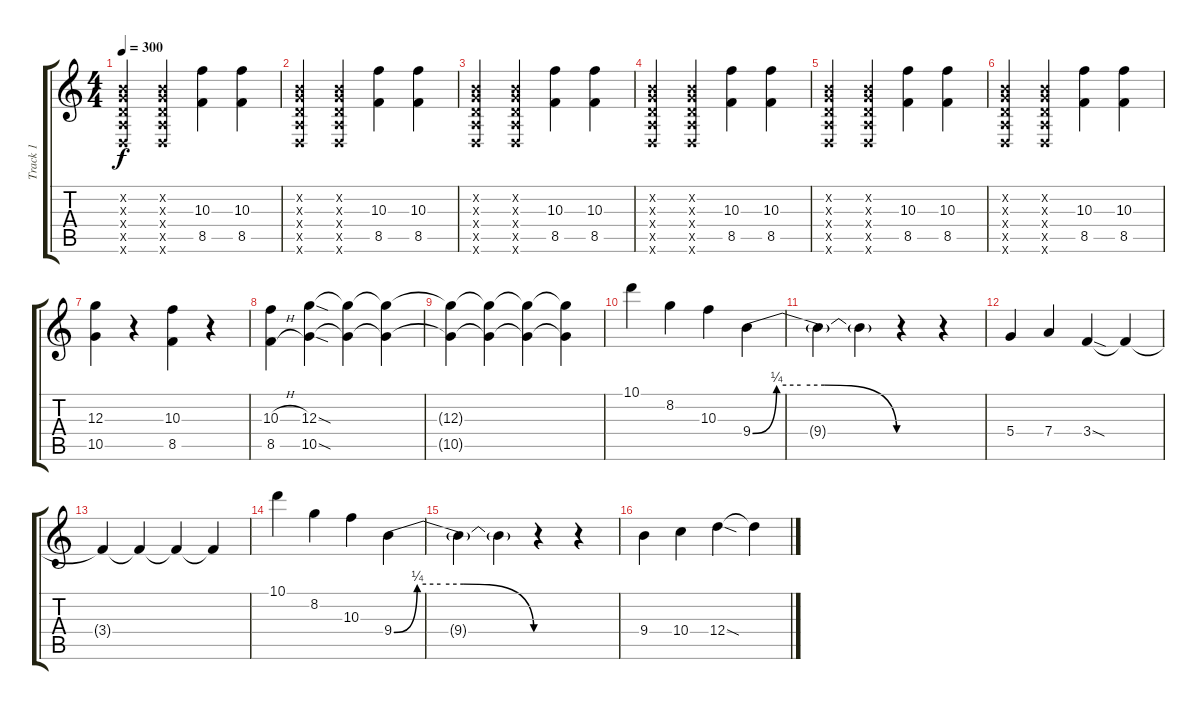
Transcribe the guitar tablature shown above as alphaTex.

\track ("Track 1" "Track 1") {instrument electricguitarclean}
\staff {score tabs}
\tuning (E4 B3 G3 D3 A2 D2) {hide}
\ts (4 4)
\tempo 300
\clef g2
\ks c
(0.2{x} 0.3{x} 0.4{x} 0.5{x} 0.6{x}).4{dy f} (0.2{x} 0.3{x} 0.4{x} 0.5{x} 0.6{x}).4 (10.3 8.5).4 (10.3 8.5).4 |
(0.2{x} 0.3{x} 0.4{x} 0.5{x} 0.6{x}).4 (0.2{x} 0.3{x} 0.4{x} 0.5{x} 0.6{x}).4 (10.3 8.5).4 (10.3 8.5).4 |
(0.2{x} 0.3{x} 0.4{x} 0.5{x} 0.6{x}).4 (0.2{x} 0.3{x} 0.4{x} 0.5{x} 0.6{x}).4 (10.3 8.5).4 (10.3 8.5).4 |
(0.2{x} 0.3{x} 0.4{x} 0.5{x} 0.6{x}).4 (0.2{x} 0.3{x} 0.4{x} 0.5{x} 0.6{x}).4 (10.3 8.5).4 (10.3 8.5).4 |
(0.2{x} 0.3{x} 0.4{x} 0.5{x} 0.6{x}).4 (0.2{x} 0.3{x} 0.4{x} 0.5{x} 0.6{x}).4 (10.3 8.5).4 (10.3 8.5).4 |
(0.2{x} 0.3{x} 0.4{x} 0.5{x} 0.6{x}).4 (0.2{x} 0.3{x} 0.4{x} 0.5{x} 0.6{x}).4 (10.3 8.5).4 (10.3 8.5).4 |
(12.3 10.5).4 r.4 (10.3 8.5).4 r.4 |
(10.3{h} 8.5{h}).4 (12.3{sod} 10.5{sod}).4 (12.3{t} 10.5{t}).4 (12.3{t} 10.5{t}).4 |
(12.3{t} 10.5{t}).4 (12.3{t} 10.5{t}).4 (12.3{t} 10.5{t}).4 (12.3{t} 10.5{t}).4 |
10.1.4 8.2.4 10.3.4 9.4{be (custom 0 0 10 1 20 1 30 1 60 0)}.4 |
9.4{t}.4 9.4{t}.4 r.4 r.4 |
5.4.4 7.4.4 3.4{sod}.4 3.4{t}.4 |
3.4{t}.4 3.4{t}.4 3.4{t}.4 3.4{t}.4 |
10.1.4 8.2.4 10.3.4 9.4{be (custom 0 0 10 1 20 1 30 1 60 0)}.4 |
9.4{t}.4 9.4{t}.4 r.4 r.4 |
9.4.4 10.4.4 12.4{sod}.4 12.4{t}.4
